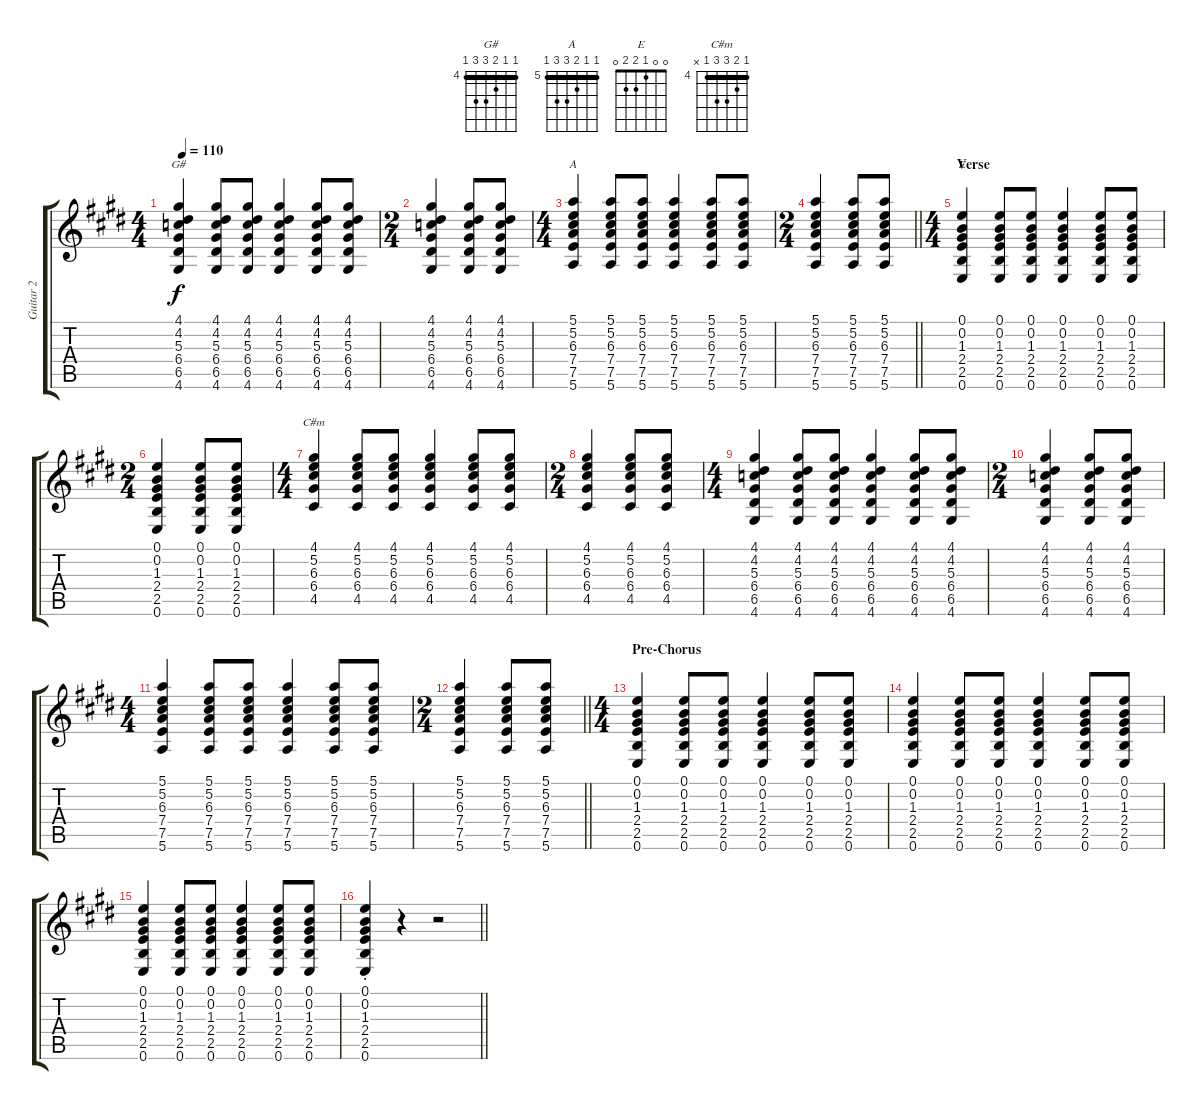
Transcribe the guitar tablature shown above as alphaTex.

\track ("Guitar 2" "Guitar 2") {instrument electricguitarmuted}
\staff {score tabs}
\tuning (E4 B3 G3 D3 A2 E2) {hide}
\chord ("G#" 4 4 5 6 6 4) {firstfret 4 barre 4}
\chord ("A" 5 5 6 7 7 5) {firstfret 5 barre 5}
\chord ("E" 0 0 1 2 2 0)
\chord ("C#m" 4 5 6 6 4 x) {firstfret 4 barre 4}
\ts (4 4)
\tempo 110
\clef g2
\ks e
(4.1 4.2 5.3 6.4 6.5 4.6).4{ch "G#" dy f} (4.1 4.2 5.3 6.4 6.5 4.6).8 (4.1 4.2 5.3 6.4 6.5 4.6).8 (4.1 4.2 5.3 6.4 6.5 4.6).4 (4.1 4.2 5.3 6.4 6.5 4.6).8 (4.1 4.2 5.3 6.4 6.5 4.6).8 |
\ts (2 4)
(4.1 4.2 5.3 6.4 6.5 4.6).4 (4.1 4.2 5.3 6.4 6.5 4.6).8 (4.1 4.2 5.3 6.4 6.5 4.6).8 |
\ts (4 4)
(5.1 5.2 6.3 7.4 7.5 5.6).4{ch "A"} (5.1 5.2 6.3 7.4 7.5 5.6).8 (5.1 5.2 6.3 7.4 7.5 5.6).8 (5.1 5.2 6.3 7.4 7.5 5.6).4 (5.1 5.2 6.3 7.4 7.5 5.6).8 (5.1 5.2 6.3 7.4 7.5 5.6).8 |
\ts (2 4)
\barLineRight lightlight
(5.1 5.2 6.3 7.4 7.5 5.6).4 (5.1 5.2 6.3 7.4 7.5 5.6).8 (5.1 5.2 6.3 7.4 7.5 5.6).8 |
\ts (4 4)
\section ("" "Verse")
(0.1 0.2 1.3 2.4 2.5 0.6).4{ch "E"} (0.1 0.2 1.3 2.4 2.5 0.6).8 (0.1 0.2 1.3 2.4 2.5 0.6).8 (0.1 0.2 1.3 2.4 2.5 0.6).4 (0.1 0.2 1.3 2.4 2.5 0.6).8 (0.1 0.2 1.3 2.4 2.5 0.6).8 |
\ts (2 4)
(0.1 0.2 1.3 2.4 2.5 0.6).4 (0.1 0.2 1.3 2.4 2.5 0.6).8 (0.1 0.2 1.3 2.4 2.5 0.6).8 |
\ts (4 4)
(4.1 5.2 6.3 6.4 4.5).4{ch "C#m"} (4.1 5.2 6.3 6.4 4.5).8 (4.1 5.2 6.3 6.4 4.5).8 (4.1 5.2 6.3 6.4 4.5).4 (4.1 5.2 6.3 6.4 4.5).8 (4.1 5.2 6.3 6.4 4.5).8 |
\ts (2 4)
(4.1 5.2 6.3 6.4 4.5).4 (4.1 5.2 6.3 6.4 4.5).8 (4.1 5.2 6.3 6.4 4.5).8 |
\ts (4 4)
(4.1 4.2 5.3 6.4 6.5 4.6).4 (4.1 4.2 5.3 6.4 6.5 4.6).8 (4.1 4.2 5.3 6.4 6.5 4.6).8 (4.1 4.2 5.3 6.4 6.5 4.6).4 (4.1 4.2 5.3 6.4 6.5 4.6).8 (4.1 4.2 5.3 6.4 6.5 4.6).8 |
\ts (2 4)
(4.1 4.2 5.3 6.4 6.5 4.6).4 (4.1 4.2 5.3 6.4 6.5 4.6).8 (4.1 4.2 5.3 6.4 6.5 4.6).8 |
\ts (4 4)
(5.1 5.2 6.3 7.4 7.5 5.6).4 (5.1 5.2 6.3 7.4 7.5 5.6).8 (5.1 5.2 6.3 7.4 7.5 5.6).8 (5.1 5.2 6.3 7.4 7.5 5.6).4 (5.1 5.2 6.3 7.4 7.5 5.6).8 (5.1 5.2 6.3 7.4 7.5 5.6).8 |
\ts (2 4)
\barLineRight lightlight
(5.1 5.2 6.3 7.4 7.5 5.6).4 (5.1 5.2 6.3 7.4 7.5 5.6).8 (5.1 5.2 6.3 7.4 7.5 5.6).8 |
\ts (4 4)
\section ("" "Pre-Chorus")
(0.1 0.2 1.3 2.4 2.5 0.6).4 (0.1 0.2 1.3 2.4 2.5 0.6).8 (0.1 0.2 1.3 2.4 2.5 0.6).8 (0.1 0.2 1.3 2.4 2.5 0.6).4 (0.1 0.2 1.3 2.4 2.5 0.6).8 (0.1 0.2 1.3 2.4 2.5 0.6).8 |
(0.1 0.2 1.3 2.4 2.5 0.6).4 (0.1 0.2 1.3 2.4 2.5 0.6).8 (0.1 0.2 1.3 2.4 2.5 0.6).8 (0.1 0.2 1.3 2.4 2.5 0.6).4 (0.1 0.2 1.3 2.4 2.5 0.6).8 (0.1 0.2 1.3 2.4 2.5 0.6).8 |
(0.1 0.2 1.3 2.4 2.5 0.6).4 (0.1 0.2 1.3 2.4 2.5 0.6).8 (0.1 0.2 1.3 2.4 2.5 0.6).8 (0.1 0.2 1.3 2.4 2.5 0.6).4 (0.1 0.2 1.3 2.4 2.5 0.6).8 (0.1 0.2 1.3 2.4 2.5 0.6).8 |
\barLineRight lightlight
(0.1 0.2 1.3 2.4 2.5 0.6{st}).4 r.4 r.2
